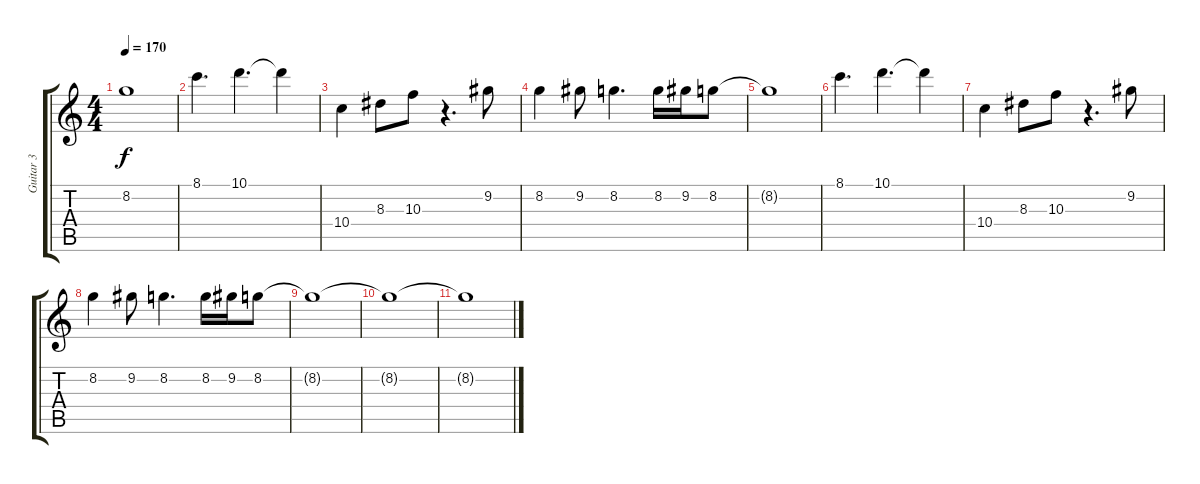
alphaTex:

\track ("Guitar 3" "Guitar 3") {instrument acousticguitarsteel}
\staff {score tabs}
\tuning (E4 B3 G3 D3 A2 E2) {hide}
\ts (4 4)
\tempo 170
\clef g2
\ks c
8.2{t}.1{dy f} |
8.1.4{d} 10.1.4{d} 10.1{t}.4 |
10.4.4 8.3.8 10.3.8 r.4{d} 9.2.8 |
8.2.4 9.2.8 8.2.4{d} 8.2.16 9.2.16 8.2.8 |
8.2{t}.1 |
8.1.4{d} 10.1.4{d} 10.1{t}.4 |
10.4.4 8.3.8 10.3.8 r.4{d} 9.2.8 |
8.2.4 9.2.8 8.2.4{d} 8.2.16 9.2.16 8.2.8 |
8.2{t}.1 |
8.2{t}.1 |
8.2{t}.1
